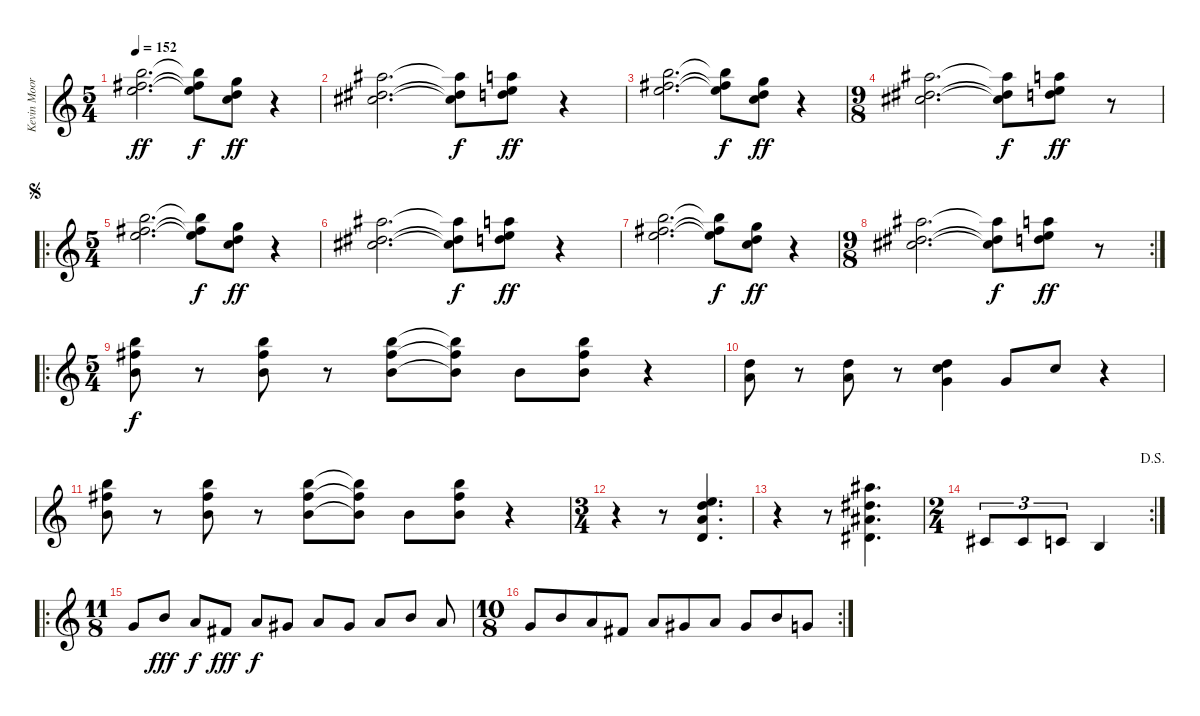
\track ("Kevin Moore (Keyboard)" "Kevin Moor") {instrument drawbarorgan}
\staff {score}
\tuning (E5 B4 G4 D4 A3 D3) {hide}
\ts (5 4)
\tempo 152
\clef g2
\ks c
(7.1 7.2 9.3).2{d dy ff volume 11 instrument drawbarorgan} (7.1{t} 7.2{t} 9.3{t}).8{dy f} (3.1 3.2 5.3).8{dy ff} r.4 |
(6.1 4.2 6.3).2{d} (6.1{t} 4.2{t} 6.3{t}).8{dy f} (5.1 5.2 7.3).8{dy ff} r.4 |
(7.1 7.2 9.3).2{d} (7.1{t} 7.2{t} 9.3{t}).8{dy f} (3.1 3.2 5.3).8{dy ff} r.4 |
\ts (9 8)
(6.1 4.2 6.3).2{d} (6.1{t} 4.2{t} 6.3{t}).8{dy f} (5.1 5.2 7.3).8{dy ff} r.8 |
\ro
\ts (5 4)
\jump segno
(7.1 7.2 9.3).2{d} (7.1{t} 7.2{t} 9.3{t}).8{dy f} (3.1 3.2 5.3).8{dy ff} r.4 |
(6.1 4.2 6.3).2{d} (6.1{t} 4.2{t} 6.3{t}).8{dy f} (5.1 5.2 7.3).8{dy ff} r.4 |
(7.1 7.2 9.3).2{d} (7.1{t} 7.2{t} 9.3{t}).8{dy f} (3.1 3.2 5.3).8{dy ff} r.4 |
\rc 2
\ts (9 8)
(6.1 4.2 6.3).2{d} (6.1{t} 4.2{t} 6.3{t}).8{dy f} (5.1 5.2 7.3).8{dy ff} r.8 |
\ro
\ts (5 4)
(7.1 7.2 4.3).8{dy f} r.8 (7.1 7.2 9.4).8 r.8 (7.1 7.2 9.4).8 (7.1{t} 7.2{t} 9.4{t}).8 0.2.8 (7.1 7.2 9.4).8 r.4 |
(3.2 2.3).8 r.8 (3.2 2.3).8 r.8 (3.2 5.3 5.4).4 5.4.8 5.3.8 r.4 |
(7.1 7.2 9.4).8 r.8 (7.1 7.2 9.4).8 r.8 (7.1 7.2 9.4).8 (7.1{t} 7.2{t} 9.4{t}).8 0.2.8 (7.1 7.2 9.4).8 r.4 |
\ts (3 4)
r.4 r.8 (0.1 3.2 2.3 0.4).4{d} |
r.4 r.8 (6.1 4.2 3.3 1.4).4{d} |
\rc 2
\ts (2 4)
\jump dalsegno
4.5.8{tu (3 2)} 4.5.8{tu (3 2)} 3.5.8{tu (3 2)} 2.5.4 |
\ro
\ts (11 8)
5.4.8{instrument percussiveorgan} 4.3.8{dy fff} 7.4.8{dy f} 4.4.8{dy fff} 7.4.8{dy f} 6.4.8 7.4.8 6.4.8 7.4.8 4.3.8 7.4.8 |
\rc 2
\ts (10 8)
5.4.8 4.3.8 7.4.8 4.4.8 7.4.8 6.4.8 7.4.8 6.4.8 4.3.8 5.4.8
